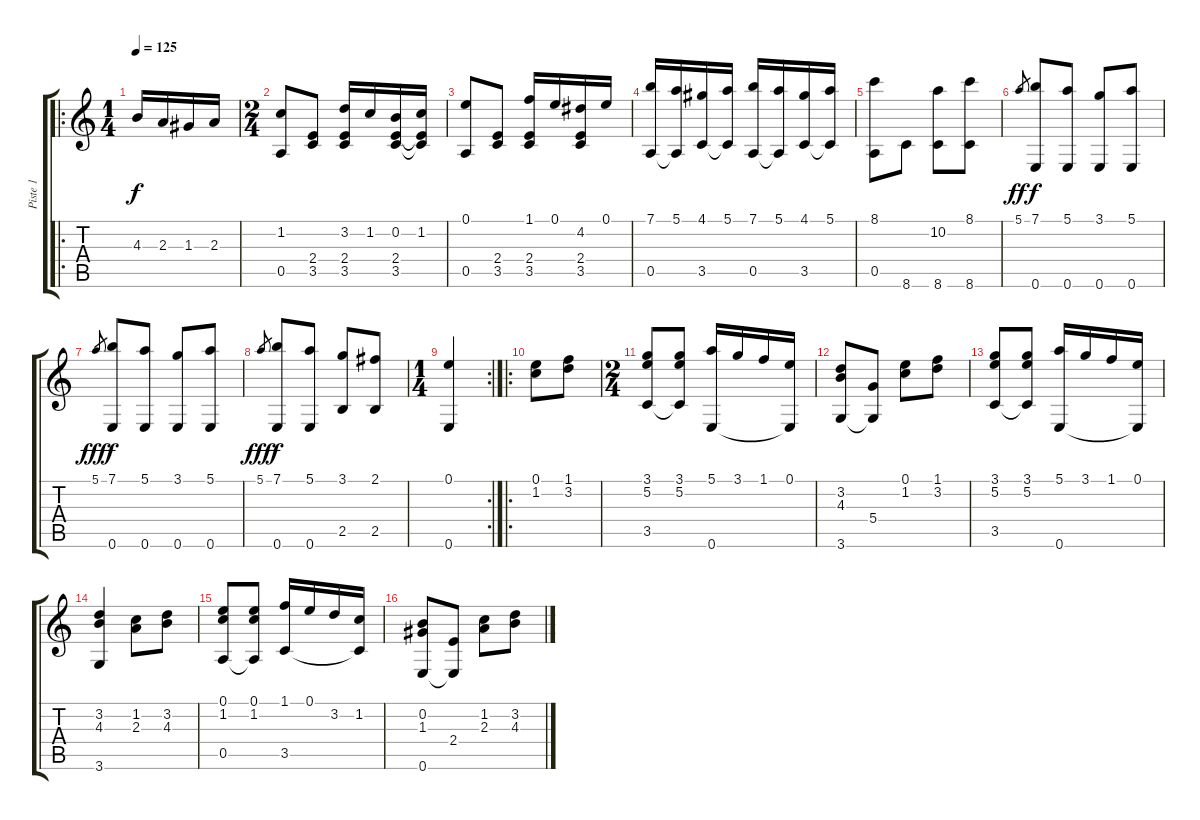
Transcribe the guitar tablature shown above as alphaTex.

\track ("Piste 1" "Piste 1") {instrument acousticguitarnylon}
\staff {score tabs}
\tuning (E4 B3 G3 D3 A2 E2) {hide}
\ro
\ts (1 4)
\tempo 125
\clef g2
\ks c
4.3.16{dy f instrument acousticguitarnylon} 2.3.16 1.3.16 2.3.16 |
\ts (2 4)
(1.2 0.5).8 (2.4 3.5).8 (3.2 2.4 3.5).16 1.2.16 (0.2 2.4 3.5).16 (1.2 2.4{t} 3.5{t}).16 |
(0.1 0.5).8 (2.4 3.5).8 (1.1 2.4 3.5).16 0.1.16 (4.2 2.4 3.5).16 0.1.16 |
(7.1 0.5).16 (5.1 0.5{t}).16 (4.1 3.5).16 (5.1 3.5{t}).16 (7.1 0.5).16 (5.1 0.5{t}).16 (4.1 3.5).16 (5.1 3.5{t}).16 |
(8.1 0.5).8 8.6.8 (10.2 8.6).8 (8.1 8.6).8 |
5.1.8{gr dy ff} (7.1 0.6).8{dy f} (5.1 0.6).8 (3.1 0.6).8 (5.1 0.6).8 |
5.1.8{gr dy fff} (7.1 0.6).8{dy f} (5.1 0.6).8 (3.1 0.6).8 (5.1 0.6).8 |
5.1.8{gr dy fff} (7.1 0.6).8{dy f} (5.1 0.6).8 (3.1 2.5).8 (2.1 2.5).8 |
\rc 2
\ts (1 4)
(0.1 0.6).4 |
\ro
(0.1 1.2).8 (1.1 3.2).8 |
\ts (2 4)
(3.1 5.2 3.5).8 (3.1 5.2 3.5{t}).8 (5.1 0.6).16 3.1.16 1.1.16 (0.1 0.6{t}).16 |
(3.2 4.3 3.6).8 (5.4 3.6{t}).8 (0.1 1.2).8 (1.1 3.2).8 |
(3.1 5.2 3.5).8 (3.1 5.2 3.5{t}).8 (5.1 0.6).16 3.1.16 1.1.16 (0.1 0.6{t}).16 |
(3.2 4.3 3.6).4 (1.2 2.3).8 (3.2 4.3).8 |
(0.1 1.2 0.5).8 (0.1 1.2 0.5{t}).8 (1.1 3.5).16 0.1.16 3.2.16 (1.2 3.5{t}).16 |
(0.2 1.3 0.6).8 (2.4 0.6{t}).8 (1.2 2.3).8 (3.2 4.3).8
